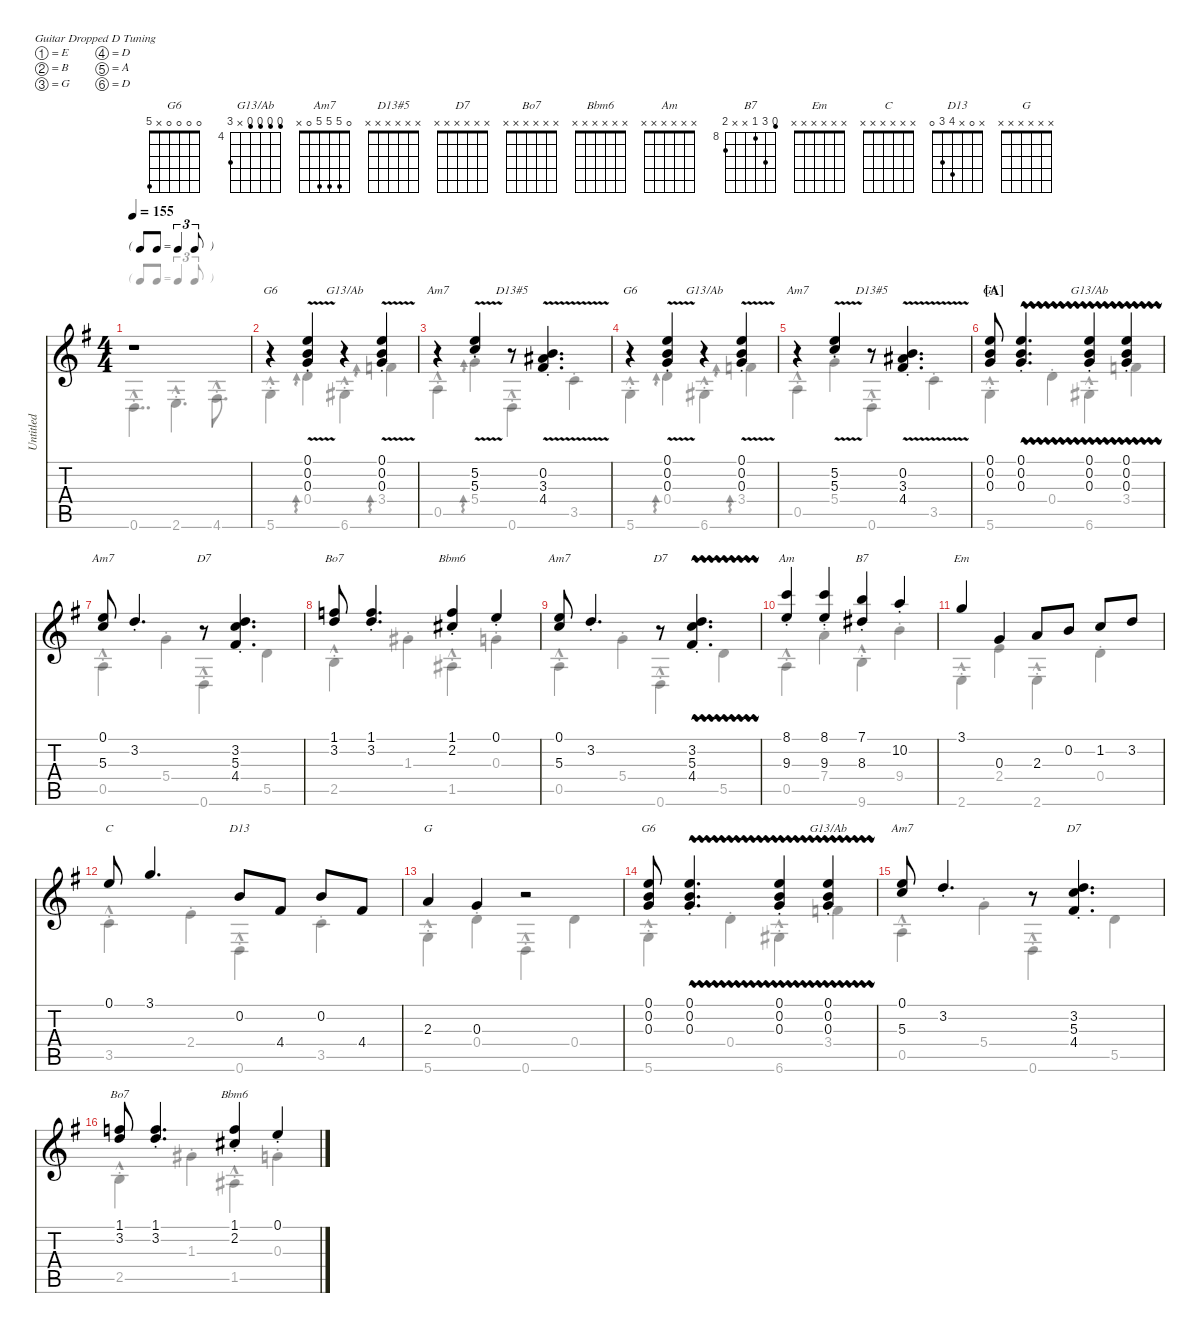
\defaultSystemsLayout 4
\hideDynamics
\bracketExtendMode nobrackets
\otherSystemsTrackNameOrientation horizontal
\track ("Untitled" "Untitled") {instrument fretlessbass}
\staff {score tabs}
\tuning (E4 B3 G3 D3 A2 D2)
\chord ("G6" 0 0 0 0 x 5)
\chord ("G13/Ab" 3 3 3 3 x 6) {firstfret 4}
\chord ("Am7" 0 5 5 5 0 x)
\chord ("D13#5" x x x x x x)
\chord ("D7" x x x x x x)
\chord ("Bo7" x x x x x x)
\chord ("Bbm6" x x x x x x)
\chord ("Am" x x x x x x)
\chord ("B7" 7 10 8 x x 9) {firstfret 8}
\chord ("Em" x x x x x x)
\chord ("C" x x x x x x)
\chord ("D13" x 0 x 4 3 0)
\chord ("G" x x x x x x)
\voice
\ts (4 4)
\tf triplet8th
\tempo 155
\clef g2
\ks g
r.1{dy mf instrument fretlessbass} |
r.4{ch "G6"} (0.1{v st acc forcenatural} 0.2{v st acc forcenatural} 0.3{v st acc forcenatural}).4 r.4{ch "G13/Ab"} (0.1{v st acc forcenatural} 0.2{v st acc forcenatural} 0.3{v st acc forcenatural}).4 |
r.4{ch "Am7"} (5.2{v st acc forcenatural} 5.3{v st acc forcenatural}).4 r.8{ch "D13#5"} (0.2{v st acc forcenatural} 3.3{v st acc #} 4.4{v st acc #}).4{d} |
r.4{ch "G6"} (0.1{v st acc forcenatural} 0.2{v st acc forcenatural} 0.3{v st acc forcenatural}).4 r.4{ch "G13/Ab"} (0.1{v st acc forcenatural} 0.2{v st acc forcenatural} 0.3{v st acc forcenatural}).4 |
r.4{ch "Am7"} (5.2{v st acc forcenatural} 5.3{v st acc forcenatural}).4 r.8{ch "D13#5"} (0.2{v st acc forcenatural} 3.3{v st acc #} 4.4{v st acc #}).4{d} |
\section ("A" "   ")
(0.1{acc forcenatural} 0.2{acc forcenatural} 0.3{acc forcenatural}).8{ch "G6"} (0.1{vw st acc forcenatural} 0.2{vw st acc forcenatural} 0.3{vw st acc forcenatural}).4{d} (0.1{vw st acc forcenatural} 0.2{vw st acc forcenatural} 0.3{vw st acc forcenatural}).4{ch "G13/Ab"} (0.1{vw st acc forcenatural} 0.2{vw st acc forcenatural} 0.3{vw st acc forcenatural}).4 |
(0.1{acc forcenatural} 5.3{acc forcenatural}).8{ch "Am7"} 3.2{st acc forcenatural}.4{d} r.8{ch "D7"} (3.2{st acc forcenatural} 5.3{st acc forcenatural} 4.4{st acc #}).4{d} |
(1.1{acc forcenatural} 3.2{acc forcenatural}).8{ch "Bo7"} (1.1{st acc forcenatural} 3.2{st acc forcenatural}).4{d} (1.1{st acc forcenatural} 2.2{st acc #}).4{ch "Bbm6"} 0.1{st acc forcenatural}.4 |
(0.1{acc forcenatural} 5.3{acc forcenatural}).8{ch "Am7"} 3.2{st acc forcenatural}.4{d} r.8{ch "D7"} (3.2{vw st acc forcenatural} 5.3{vw st acc forcenatural} 4.4{vw st acc #}).4{d} |
(8.1{st acc forcenatural} 9.3{st acc forcenatural}).4{ch "Am"} (8.1{st acc forcenatural} 9.3{st acc forcenatural}).4 (7.1{st acc forcenatural} 8.3{st acc #}).4{ch "B7"} 10.2{st acc forcenatural}.4 |
3.1{acc forcenatural}.4{ch "Em"} 0.3{acc forcenatural}.4 2.3{acc forcenatural}.8 0.2{acc forcenatural}.8 1.2{acc forcenatural}.8 3.2{acc forcenatural}.8 |
0.1{acc forcenatural}.8{ch "C"} 3.1{acc forcenatural}.4{d} 0.2{acc forcenatural}.8{ch "D13"} 4.4{acc #}.8 0.2{acc forcenatural}.8 4.4{acc #}.8 |
2.3{acc forcenatural}.4{ch "G"} 0.3{acc forcenatural}.4 r.2 |
(0.1{acc forcenatural} 0.2{acc forcenatural} 0.3{acc forcenatural}).8{ch "G6"} (0.1{vw st acc forcenatural} 0.2{vw st acc forcenatural} 0.3{vw st acc forcenatural}).4{d} (0.1{vw st acc forcenatural} 0.2{vw st acc forcenatural} 0.3{vw st acc forcenatural}).4 (0.1{vw st acc forcenatural} 0.2{vw st acc forcenatural} 0.3{vw st acc forcenatural}).4{ch "G13/Ab"} |
(0.1{acc forcenatural} 5.3{acc forcenatural}).8{ch "Am7"} 3.2{st acc forcenatural}.4{d} r.8 (3.2{st acc forcenatural} 5.3{st acc forcenatural} 4.4{st acc #}).4{d ch "D7"} |
(1.1{acc forcenatural} 3.2{acc forcenatural}).8{ch "Bo7"} (1.1{st acc forcenatural} 3.2{st acc forcenatural}).4{d} (1.1{st acc forcenatural} 2.2{st acc #}).4{ch "Bbm6"} 0.1{st acc forcenatural}.4
\voice
\clef g2
\ottava regular
\simile none
\ks g
0.6{hac st acc forcenatural}.4{dd dy mf} 2.6{hac st acc forcenatural}.4{d} 4.6{hac st acc #}.8{d} |
5.6{hac st acc forcenatural}.4 0.4{st acc forcenatural}.4{ad 0} 6.6{hac st acc #}.4 3.4{st acc forcenatural}.4{ad 0} |
0.5{hac st acc forcenatural}.4 5.4{st acc forcenatural}.4{ad 0} 0.6{hac st acc forcenatural}.4 3.5{st acc forcenatural}.4 |
5.6{hac st acc forcenatural}.4 0.4{st acc forcenatural}.4{ad 0} 6.6{hac st acc #}.4 3.4{st acc forcenatural}.4{ad 0} |
0.5{hac st acc forcenatural}.4 5.4{st acc forcenatural}.4 0.6{hac st acc forcenatural}.4 3.5{st acc forcenatural}.4 |
5.6{hac st acc forcenatural}.4 0.4{st acc forcenatural}.4 6.6{hac st acc #}.4 3.4{st acc forcenatural}.4 |
0.5{hac st acc forcenatural}.4 5.4{st acc forcenatural}.4 0.6{hac st acc forcenatural}.4 5.5{acc forcenatural}.4 |
2.5{hac st acc forcenatural}.4 1.3{st acc #}.4 1.5{hac st acc #}.4 0.3{st acc forcenatural}.4 |
0.5{hac st acc forcenatural}.4 5.4{st acc forcenatural}.4 0.6{hac st acc forcenatural}.4 5.5{acc forcenatural}.4 |
0.5{hac st acc forcenatural}.4 7.4{st acc forcenatural}.4 9.6{hac st acc forcenatural}.4 9.4{st acc forcenatural}.4 |
2.6{hac st acc forcenatural}.4 2.4{st acc forcenatural}.4 2.6{hac st acc forcenatural}.4 0.4{st acc forcenatural}.4 |
3.5{hac st acc forcenatural}.4 2.4{st acc forcenatural}.4 0.6{hac st acc forcenatural}.4 3.5{st acc forcenatural}.4 |
5.6{hac st acc forcenatural}.4 0.4{st acc forcenatural}.4 0.6{hac st acc forcenatural}.4 0.4{acc forcenatural}.4 |
5.6{hac st acc forcenatural}.4 0.4{st acc forcenatural}.4 6.6{hac st acc #}.4 3.4{st acc forcenatural}.4 |
0.5{hac st acc forcenatural}.4 5.4{st acc forcenatural}.4 0.6{hac st acc forcenatural}.4 5.5{acc forcenatural}.4 |
2.5{hac st acc forcenatural}.4 1.3{st acc #}.4 1.5{hac st acc #}.4 0.3{st acc forcenatural}.4
